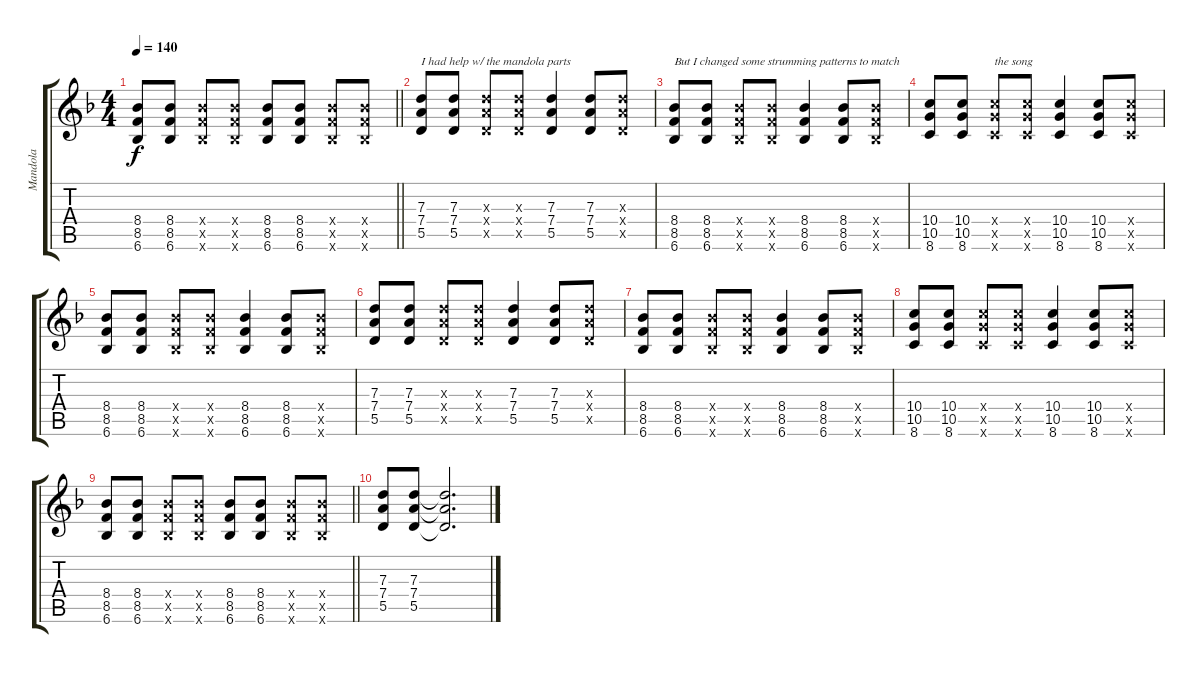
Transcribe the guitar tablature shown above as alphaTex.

\track ("Mandola" "Mandola") {instrument acousticguitarsteel}
\staff {score tabs}
\tuning (E4 B3 G3 D3 A2 E2) {hide}
\ts (4 4)
\tempo 140
\clef g2
\barLineRight lightlight
\ks dminor
(8.4 8.5 6.6).8{dy f} (8.4 8.5 6.6).8 (8.4{x} 8.5{x} 6.6{x}).8 (8.4{x} 8.5{x} 6.6{x}).8 (8.4 8.5 6.6).8 (8.4 8.5 6.6).8 (8.4{x} 8.5{x} 6.6{x}).8 (8.4{x} 8.5{x} 6.6{x}).8 |
(7.3 7.4 5.5).8{txt "I had help w/ the mandola parts"} (7.3 7.4 5.5).8 (7.3{x} 7.4{x} 5.5{x}).8 (7.3{x} 7.4{x} 5.5{x}).8 (7.3 7.4 5.5).4 (7.3 7.4 5.5).8 (7.3{x} 7.4{x} 5.5{x}).8 |
(8.4 8.5 6.6).8{txt "But I changed some strumming patterns to match "} (8.4 8.5 6.6).8 (8.4{x} 8.5{x} 6.6{x}).8 (8.4{x} 8.5{x} 6.6{x}).8 (8.4 8.5 6.6).4 (8.4 8.5 6.6).8 (8.4{x} 8.5{x} 6.6{x}).8 |
(10.4 10.5 8.6).8 (10.4 10.5 8.6).8 (10.4{x} 10.5{x} 8.6{x}).8{txt "the song"} (10.4{x} 10.5{x} 8.6{x}).8 (10.4 10.5 8.6).4 (10.4 10.5 8.6).8 (10.4{x} 10.5{x} 8.6{x}).8 |
(8.4 8.5 6.6).8 (8.4 8.5 6.6).8 (8.4{x} 8.5{x} 6.6{x}).8 (8.4{x} 8.5{x} 6.6{x}).8 (8.4 8.5 6.6).4 (8.4 8.5 6.6).8 (8.4{x} 8.5{x} 6.6{x}).8 |
(7.3 7.4 5.5).8 (7.3 7.4 5.5).8 (7.3{x} 7.4{x} 5.5{x}).8 (7.3{x} 7.4{x} 5.5{x}).8 (7.3 7.4 5.5).4 (7.3 7.4 5.5).8 (7.3{x} 7.4{x} 5.5{x}).8 |
(8.4 8.5 6.6).8 (8.4 8.5 6.6).8 (8.4{x} 8.5{x} 6.6{x}).8 (8.4{x} 8.5{x} 6.6{x}).8 (8.4 8.5 6.6).4 (8.4 8.5 6.6).8 (8.4{x} 8.5{x} 6.6{x}).8 |
(10.4 10.5 8.6).8 (10.4 10.5 8.6).8 (10.4{x} 10.5{x} 8.6{x}).8 (10.4{x} 10.5{x} 8.6{x}).8 (10.4 10.5 8.6).4 (10.4 10.5 8.6).8 (10.4{x} 10.5{x} 8.6{x}).8 |
\barLineRight lightlight
(8.4 8.5 6.6).8 (8.4 8.5 6.6).8 (8.4{x} 8.5{x} 6.6{x}).8 (8.4{x} 8.5{x} 6.6{x}).8 (8.4 8.5 6.6).8 (8.4 8.5 6.6).8 (8.4{x} 8.5{x} 6.6{x}).8 (8.4{x} 8.5{x} 6.6{x}).8 |
(7.3 7.4 5.5).8 (7.3 7.4 5.5).8 (7.3{t} 7.4{t} 5.5{t}).2{d}
